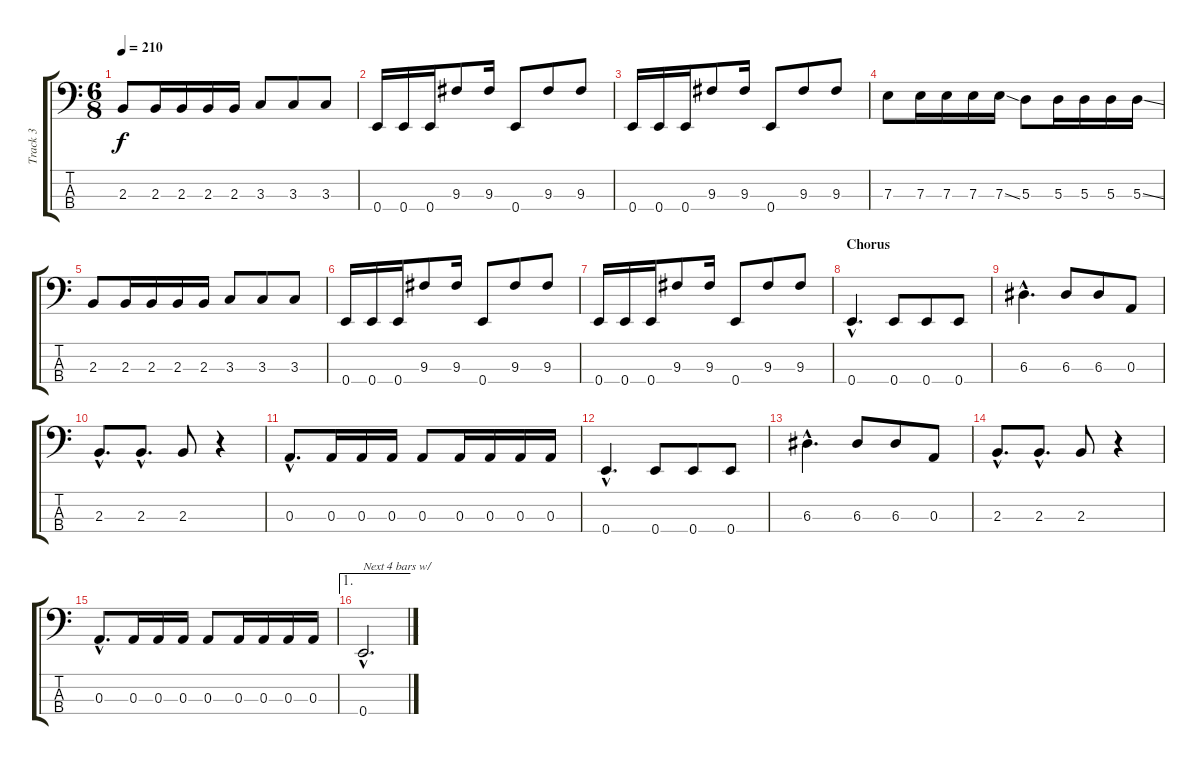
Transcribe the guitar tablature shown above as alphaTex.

\track ("Track 3" "Track 3") {instrument electricbasspick}
\staff {score tabs}
\tuning (G2 D2 A1 E1) {hide}
\ts (6 8)
\tempo 210
\clef f4
\ks c
2.3.8{dy f} 2.3.16 2.3.16 2.3.16 2.3.16 3.3.8 3.3.8 3.3.8 |
0.4.16 0.4.16 0.4.16 9.3.8 9.3.16 0.4.8 9.3.8 9.3.8 |
0.4.16 0.4.16 0.4.16 9.3.8 9.3.16 0.4.8 9.3.8 9.3.8 |
7.3.8 7.3.16 7.3.16 7.3.16 7.3{ss}.16 5.3.8 5.3.16 5.3.16 5.3.16 5.3{ss}.16 |
2.3.8 2.3.16 2.3.16 2.3.16 2.3.16 3.3.8 3.3.8 3.3.8 |
0.4.16 0.4.16 0.4.16 9.3.8 9.3.16 0.4.8 9.3.8 9.3.8 |
0.4.16 0.4.16 0.4.16 9.3.8 9.3.16 0.4.8 9.3.8 9.3.8 |
\section ("" "Chorus")
0.4{hac}.4{d} 0.4.8 0.4.8 0.4.8 |
6.3{hac}.4{d} 6.3.8 6.3.8 0.3.8 |
2.3{hac}.8{d} 2.3{hac}.8{d} 2.3.8 r.4 |
0.3{hac}.8{d} 0.3.16 0.3.16 0.3.16 0.3.8 0.3.16 0.3.16 0.3.16 0.3.16 |
0.4{hac}.4{d} 0.4.8 0.4.8 0.4.8 |
6.3{hac}.4{d} 6.3.8 6.3.8 0.3.8 |
2.3{hac}.8{d} 2.3{hac}.8{d} 2.3.8 r.4 |
0.3{hac}.8{d} 0.3.16 0.3.16 0.3.16 0.3.8 0.3.16 0.3.16 0.3.16 0.3.16 |
\ae 1
0.4{hac}.2{d txt "Next 4 bars w/"}
